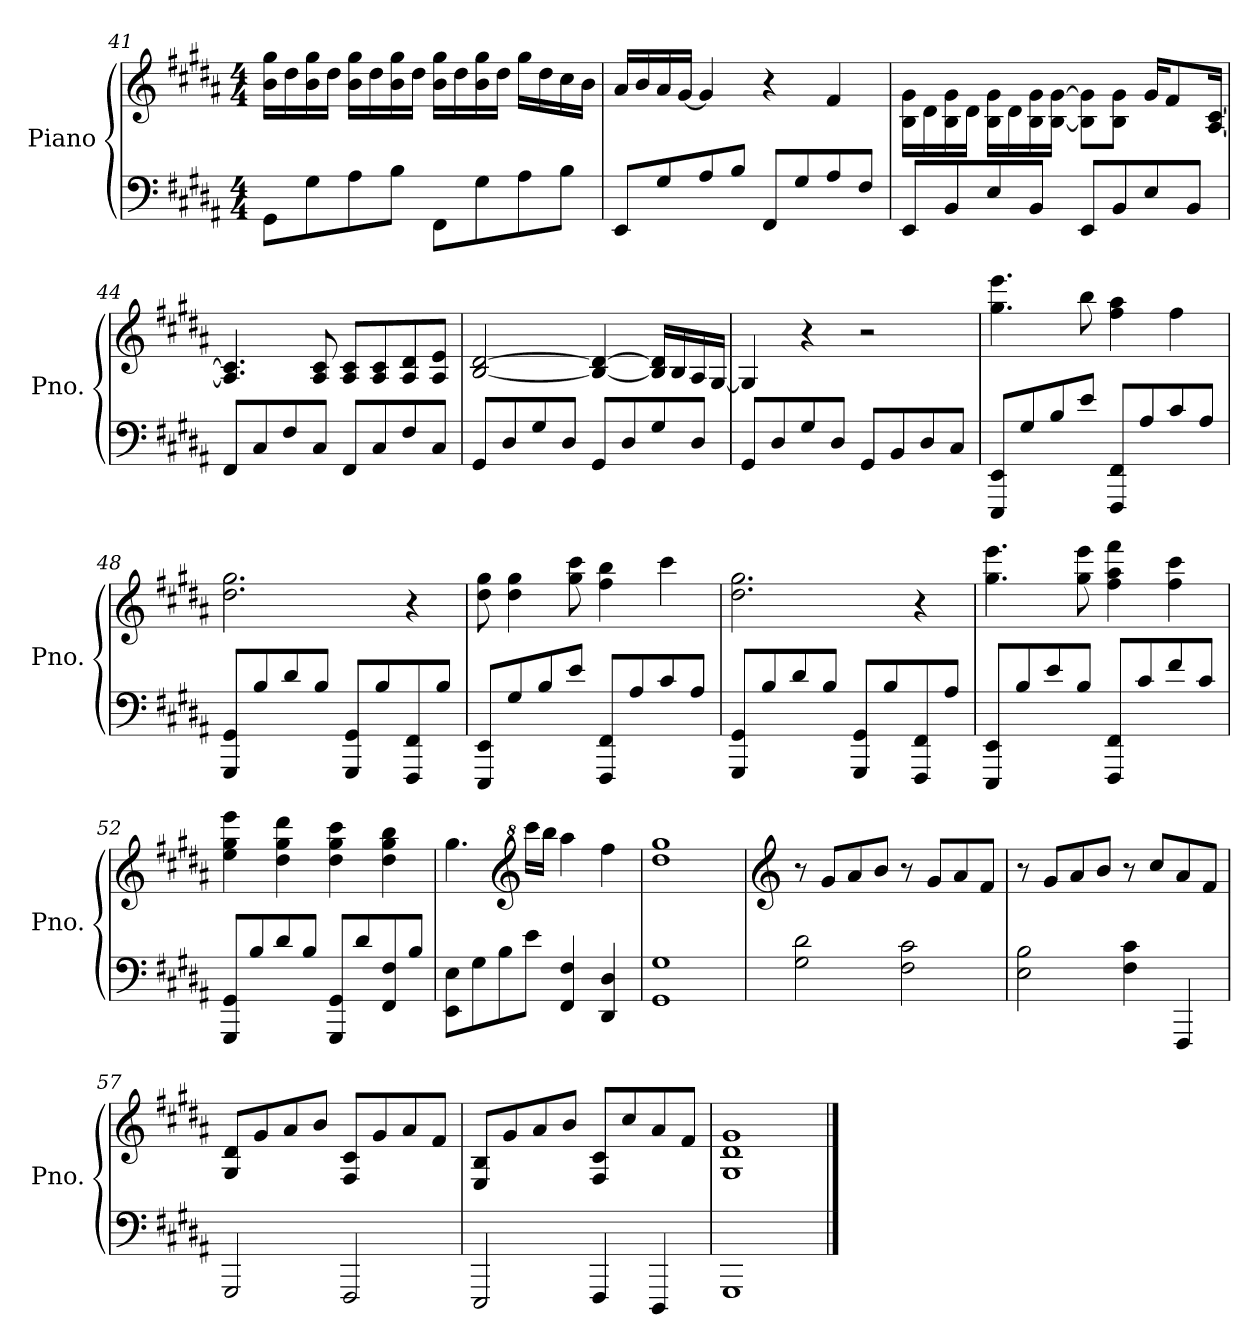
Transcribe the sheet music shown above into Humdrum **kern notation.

**kern	**kern
*part1	*part1
*staff2	*staff1
*I"Piano	*
*I'Pno.	*
*clefF4	*clefG2
*k[f#c#g#d#a#]	*k[f#c#g#d#a#]
*M4/4	*M4/4
=41	=41
8GG#\L	16b\ 16gg#\LL
.	16dd#\
8G#<\	16b\ 16gg#\
.	16dd#\JJ
8A#<\	16b\ 16gg#\LL
.	16dd#\
8B\J	16b\ 16gg#\
.	16dd#\JJ
8FF#\L	16b\ 16gg#\LL
.	16dd#\
8G#<\	16b\ 16gg#\
.	16dd#\JJ
8A#<\	16gg#\LL
.	16dd#\
8B\J	16cc#\
.	16b\JJ
=42	=42
8EE/L	16a#/LL
.	16b/
8G#</	16a#/
.	[16g#/JJ
8A#</	4g#/]
8B/J	.
8FF#/L	4r
8G#</	.
8A#</	4f#/
8F#/J	.
=43	=43
8EE/L	16B\ 16g#\LL
.	16d#\
8BB/	16B\ 16g#\
.	16d#\JJ
8E/	16B\ 16g#\LL
.	16d#\
8BB/J	16B\ 16g#\
.	[16B\ [16g#\JJ
8EE/L	8B\] 8g#\]L
8BB/	8B\ 8g#\J
8E/	16g#/KL
.	8f#/
8BB/J	.
.	[16A#/ [16c#/Jk
=44	=44
8FF#/L	4.A#/] 4.c#/]
8C#/	.
8F#/	.
8C#/J	8A#/ 8c#/
8FF#/L	8A#/ 8c#/L
8C#/	8A#/ 8c#/
8F#/	8A#/ 8d#/
8C#/J	8A#/ 8e/J
=45	=45
8GG#/L	[2B/ [2d#/
8D#/	.
8G#/	.
8D#/J	.
8GG#/L	4B/_ 4d#/_
8D#/	.
8G#/	16B/] 16d#/]LL
.	16B/
8D#/J	16A#/
.	[16G#/JJ
=46	=46
8GG#/L	4G#/]
8D#/	.
8G#/	4r
8D#/J	.
8GG#/L	2r
8BB/	.
8D#/	.
8C#/J	.
=47	=47
8EEE/ 8EE/L	4.gg#\ 4.eee\
8G#/	.
8B/	.
8e/J	8bb\
8FFF#/ 8FF#/L	4ff#\ 4aa#\
8A#/	.
8c#/	4ff#\
8A#/J	.
=48	=48
8GGG#/ 8GG#/L	2.dd#\ 2.gg#\
8B/	.
8d#/	.
8B/J	.
8GGG#/ 8GG#/L	.
8B/	.
8FFF#/ 8FF#/	4r
8B/J	.
=49	=49
8EEE/ 8EE/L	8dd#\ 8gg#\
8G#/	4dd#\ 4gg#\
8B/	.
8e/J	8gg#\ 8ccc#\
8FFF#/ 8FF#/L	4ff#\ 4bb\
8A#/	.
8c#/	4ccc#\
8A#/J	.
=50	=50
8GGG#/ 8GG#/L	2.dd#\ 2.gg#\
8B/	.
8d#/	.
8B/J	.
8GGG#/ 8GG#/L	.
8B/	.
8FFF#/ 8FF#/	4r
8A#/J	.
=51	=51
8EEE/ 8EE/L	4.gg#\ 4.eee\
8B/	.
8e/	.
8B/J	8gg#\ 8eee\
8FFF#/ 8FF#/L	4ff#\ 4aa#\ 4fff#\
8c#/	.
8f#/	4ff#\ 4ccc#\
8c#/J	.
=52	=52
8GGG#/ 8GG#/L	4ee\ 4gg#\ 4eee\
8B/	.
8d#/	4dd#\ 4gg#\ 4ddd#\
8B/J	.
8GGG#/ 8GG#/L	4dd#\ 4gg#\ 4ccc#\
8d#/	.
8FF#/ 8F#/	4dd#\ 4gg#\ 4bb\
8B/J	.
=53	=53
8EE\ 8E\L	4.gg#\
8G#\	.
8B\	.
*	*clefG^2
8e\J	16cccc#\LL
.	16bbb\JJ
4FF#/ 4F#/	4aaa#\
4DD#/ 4D#/	4fff#\
=54	=54
1GG# 1G#	1ddd# 1ggg#
=55	=55
*	*clefG2
2G#\ 2d#\	8r
.	8g#/L
.	8a#/
.	8b/J
2F#\ 2c#\	8r
.	8g#/L
.	8a#/
.	8f#/J
=56	=56
2E\ 2B\	8r
.	8g#/L
.	8a#/
.	8b/J
4F#\ 4c#\	8r
.	8cc#/L
4FFF#/	8a#/
.	8f#/J
=57	=57
2GGG#/	8G#/ 8d#/L
.	8g#/
.	8a#/
.	8b/J
2FFF#/	8F#/ 8c#/L
.	8g#/
.	8a#/
.	8f#/J
=58	=58
2EEE/	8E/ 8B/L
.	8g#/
.	8a#/
.	8b/J
4FFF#/	8F#/ 8c#/L
.	8cc#/
4DDD#/	8a#/
.	8f#/J
=59	=59
1GGG#	1G# 1d# 1g#
==	==
*-	*-
